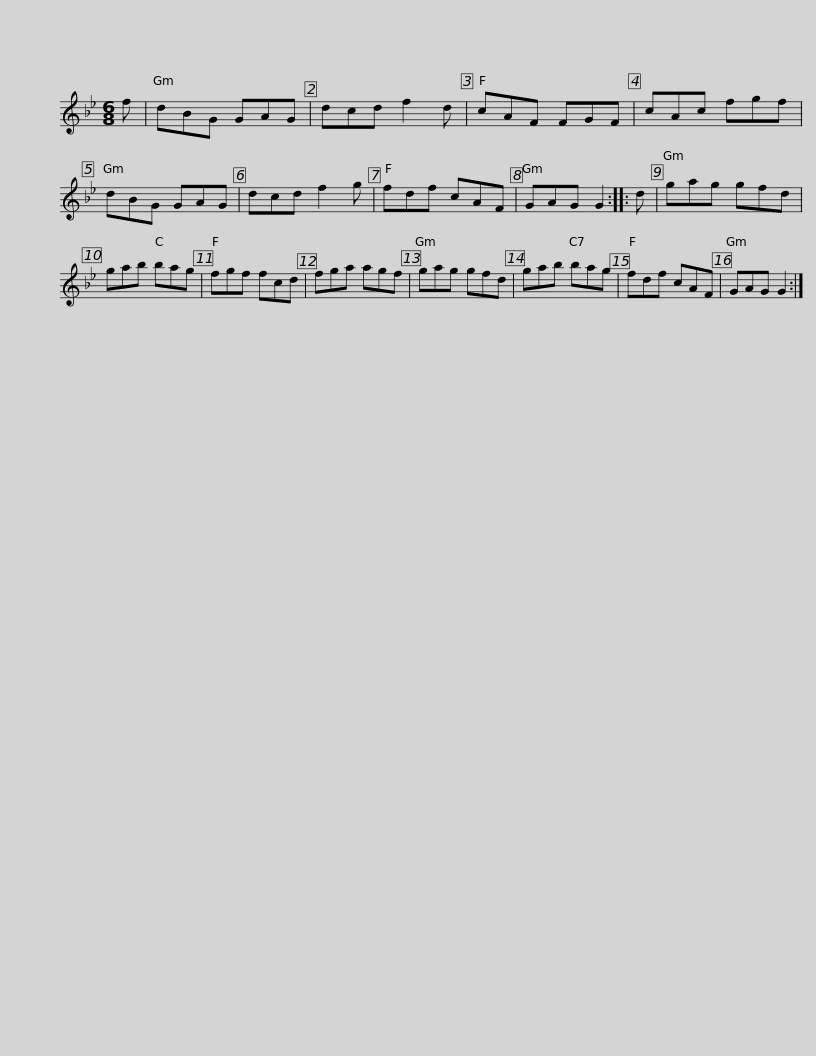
X:1
L:1/8
M:6/8
I:linebreak $
K:Gmin
V:1 treble
V:1
 f | dBG GAG | dcd f2 d | cAF FGF | cAc fgf | %5
 dBG GAG | dcd f2 g | fdf cAF |$ GAG G2 :: d | %10
 gag gfd | gab bag | fgf fcd | fga agf | gag gfd |$ %15
 gab bag | fdf cAF | GAG G2 :| %18
